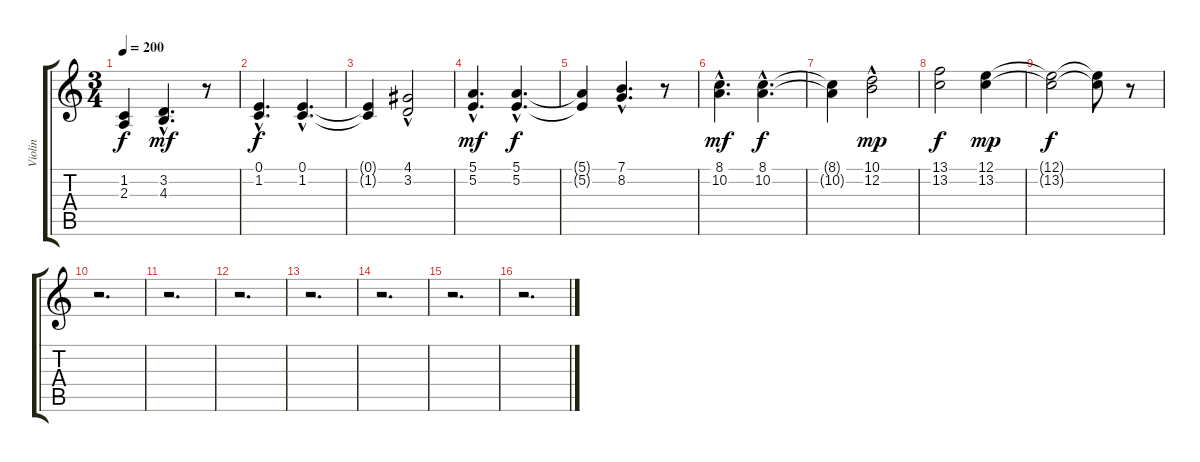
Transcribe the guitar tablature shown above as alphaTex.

\track ("Violin" "Violin") {instrument stringensemble1}
\staff {score tabs}
\tuning (E4 B3 G3 D3 A2 E2) {hide}
\ts (3 4)
\tempo 200
\clef g2
\ks c
(1.2{t} 2.3{t}).4{dy f} (3.2{hac} 4.3{hac}).4{d dy mf} r.8 |
(0.1{hac} 1.2{hac}).4{d dy f} (0.1{hac} 1.2{hac}).4{d} |
(0.1{t} 1.2{t}).4 (4.1 3.2{hac}).2 |
(5.1{hac} 5.2{hac}).4{d dy mf} (5.1{hac} 5.2{hac}).4{d dy f} |
(5.1{t} 5.2{t}).4 (7.1{hac} 8.2{hac}).4{d} r.8 |
(8.1{hac} 10.2{hac}).4{d dy mf} (8.1{hac} 10.2{hac}).4{d dy f} |
(8.1{t} 10.2{t}).4 (10.1 12.2{hac}).2{dy mp} |
(13.1 13.2).2{dy f} (12.1 13.2).4{dy mp} |
(12.1{t} 13.2{t}).2{dy f} (12.1{t} 13.2{t}).8 r.8 |
r.2{d} |
r.2{d} |
r.2{d} |
r.2{d} |
r.2{d} |
r.2{d} |
r.2{d}
